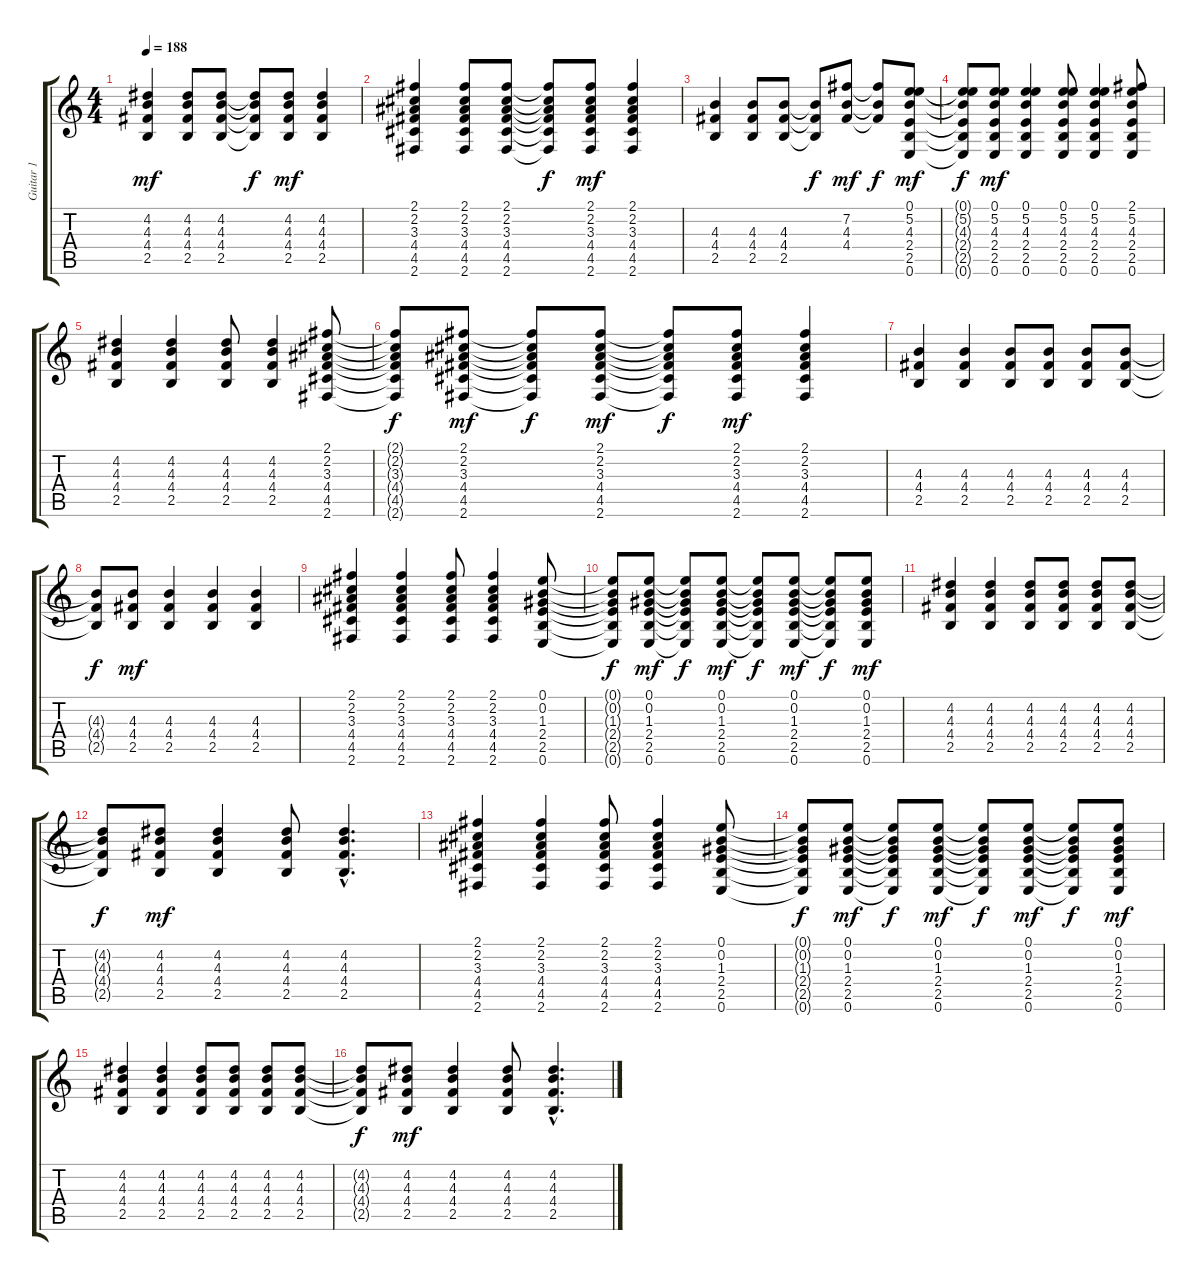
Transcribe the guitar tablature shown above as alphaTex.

\track ("Guitar 1" "Guitar 1") {instrument overdrivenguitar}
\staff {score tabs}
\tuning (E4 B3 G3 D3 A2 E2) {hide}
\ts (4 4)
\tempo 188
\clef g2
\ks c
(4.2 4.3 4.4 2.5).4{dy mf} (4.2 4.3 4.4 2.5).8 (4.2 4.3 4.4 2.5).8 (4.2{t} 4.3{t} 4.4{t} 2.5{t}).8{dy f} (4.2 4.3 4.4 2.5).8{dy mf} (4.2 4.3 4.4 2.5).4 |
(2.1 2.2 3.3 4.4 4.5 2.6).4 (2.1 2.2 3.3 4.4 4.5 2.6).8 (2.1 2.2 3.3 4.4 4.5 2.6).8 (2.1{t} 2.2{t} 3.3{t} 4.4{t} 4.5{t} 2.6{t}).8{dy f} (2.1 2.2 3.3 4.4 4.5 2.6).8{dy mf} (2.1 2.2 3.3 4.4 4.5 2.6).4 |
(4.3 4.4 2.5).4 (4.3 4.4 2.5).8 (4.3 4.4 2.5).8 (4.3{t} 4.4{t} 2.5{t}).8{dy f} (7.2 4.3 4.4).8{dy mf} (7.2{t} 4.3{t} 4.4{t}).8{dy f} (0.1 5.2 4.3 2.4 2.5 0.6).8{dy mf} |
(0.1{t} 5.2{t} 4.3{t} 2.4{t} 2.5{t} 0.6{t}).8{dy f} (0.1 5.2 4.3 2.4 2.5 0.6).8{dy mf} (0.1 5.2 4.3 2.4 2.5 0.6).4 (0.1 5.2 4.3 2.4 2.5 0.6).8 (0.1 5.2 4.3 2.4 2.5 0.6).4 (2.1 5.2 4.3 2.4 2.5 0.6).8 |
(4.2 4.3 4.4 2.5).4 (4.2 4.3 4.4 2.5).4 (4.2 4.3 4.4 2.5).8 (4.2 4.3 4.4 2.5).4 (2.1 2.2 3.3 4.4 4.5 2.6).8 |
(2.1{t} 2.2{t} 3.3{t} 4.4{t} 4.5{t} 2.6{t}).8{dy f} (2.1 2.2 3.3 4.4 4.5 2.6).8{dy mf} (2.1{t} 2.2{t} 3.3{t} 4.4{t} 4.5{t} 2.6{t}).8{dy f} (2.1 2.2 3.3 4.4 4.5 2.6).8{dy mf} (2.1{t} 2.2{t} 3.3{t} 4.4{t} 4.5{t} 2.6{t}).8{dy f} (2.1 2.2 3.3 4.4 4.5 2.6).8{dy mf} (2.1 2.2 3.3 4.4 4.5 2.6).4 |
(4.3 4.4 2.5).4 (4.3 4.4 2.5).4 (4.3 4.4 2.5).8 (4.3 4.4 2.5).8 (4.3 4.4 2.5).8 (4.3 4.4 2.5).8 |
(4.3{t} 4.4{t} 2.5{t}).8{dy f} (4.3 4.4 2.5).8{dy mf} (4.3 4.4 2.5).4 (4.3 4.4 2.5).4 (4.3 4.4 2.5).4 |
(2.1 2.2 3.3 4.4 4.5 2.6).4 (2.1 2.2 3.3 4.4 4.5 2.6).4 (2.1 2.2 3.3 4.4 4.5 2.6).8 (2.1 2.2 3.3 4.4 4.5 2.6).4 (0.1 0.2 1.3 2.4 2.5 0.6).8 |
(0.1{t} 0.2{t} 1.3{t} 2.4{t} 2.5{t} 0.6{t}).8{dy f} (0.1 0.2 1.3 2.4 2.5 0.6).8{dy mf} (0.1{t} 0.2{t} 1.3{t} 2.4{t} 2.5{t} 0.6{t}).8{dy f} (0.1 0.2 1.3 2.4 2.5 0.6).8{dy mf} (0.1{t} 0.2{t} 1.3{t} 2.4{t} 2.5{t} 0.6{t}).8{dy f} (0.1 0.2 1.3 2.4 2.5 0.6).8{dy mf} (0.1{t} 0.2{t} 1.3{t} 2.4{t} 2.5{t} 0.6{t}).8{dy f} (0.1 0.2 1.3 2.4 2.5 0.6).8{dy mf} |
(4.2 4.3 4.4 2.5).4 (4.2 4.3 4.4 2.5).4 (4.2 4.3 4.4 2.5).8 (4.2 4.3 4.4 2.5).8 (4.2 4.3 4.4 2.5).8 (4.2 4.3 4.4 2.5).8 |
(4.2{t} 4.3{t} 4.4{t} 2.5{t}).8{dy f} (4.2 4.3 4.4 2.5).8{dy mf} (4.2 4.3 4.4 2.5).4 (4.2 4.3 4.4 2.5).8 (4.2{hac} 4.3{hac} 4.4{hac} 2.5{hac}).4{d} |
(2.1 2.2 3.3 4.4 4.5 2.6).4 (2.1 2.2 3.3 4.4 4.5 2.6).4 (2.1 2.2 3.3 4.4 4.5 2.6).8 (2.1 2.2 3.3 4.4 4.5 2.6).4 (0.1 0.2 1.3 2.4 2.5 0.6).8 |
(0.1{t} 0.2{t} 1.3{t} 2.4{t} 2.5{t} 0.6{t}).8{dy f} (0.1 0.2 1.3 2.4 2.5 0.6).8{dy mf} (0.1{t} 0.2{t} 1.3{t} 2.4{t} 2.5{t} 0.6{t}).8{dy f} (0.1 0.2 1.3 2.4 2.5 0.6).8{dy mf} (0.1{t} 0.2{t} 1.3{t} 2.4{t} 2.5{t} 0.6{t}).8{dy f} (0.1 0.2 1.3 2.4 2.5 0.6).8{dy mf} (0.1{t} 0.2{t} 1.3{t} 2.4{t} 2.5{t} 0.6{t}).8{dy f} (0.1 0.2 1.3 2.4 2.5 0.6).8{dy mf} |
(4.2 4.3 4.4 2.5).4 (4.2 4.3 4.4 2.5).4 (4.2 4.3 4.4 2.5).8 (4.2 4.3 4.4 2.5).8 (4.2 4.3 4.4 2.5).8 (4.2 4.3 4.4 2.5).8 |
(4.2{t} 4.3{t} 4.4{t} 2.5{t}).8{dy f} (4.2 4.3 4.4 2.5).8{dy mf} (4.2 4.3 4.4 2.5).4 (4.2 4.3 4.4 2.5).8 (4.2{hac} 4.3{hac} 4.4{hac} 2.5{hac}).4{d}
